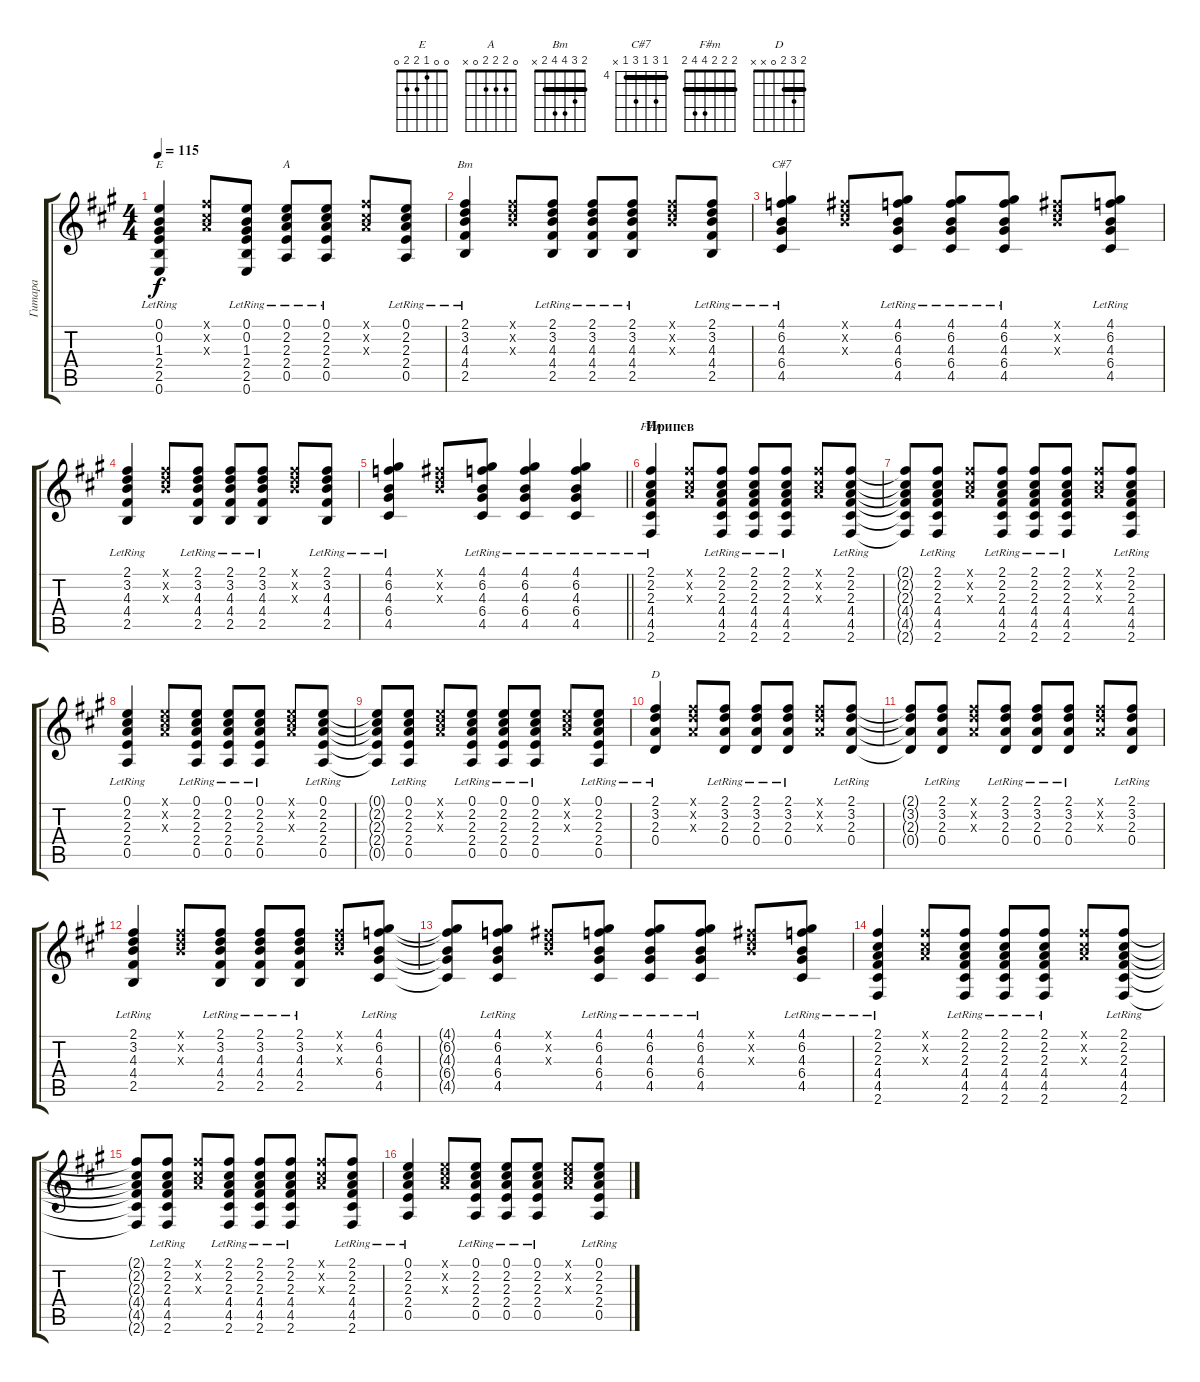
\track ("Гитара" "Гитара") {instrument acousticguitarsteel}
\staff {score tabs}
\tuning (E4 B3 G3 D3 A2 E2) {hide}
\chord ("E" 0 0 1 2 2 0)
\chord ("A" 0 2 2 2 0 x)
\chord ("Bm" 2 3 4 4 2 x) {barre 2}
\chord ("C#7" 4 6 4 6 4 x) {firstfret 4 barre 4}
\chord ("F#m" 2 2 2 4 4 2) {barre 2}
\chord ("D" 2 3 2 0 x x) {barre 2}
\ts (4 4)
\tempo 115
\clef g2
\ks f#minor
(0.1{lr} 0.2{lr} 1.3{lr} 2.4{lr} 2.5{lr} 0.6{lr}).4{ch "E" dy f} (2.1{x} 2.2{x} 2.3{x}).8 (0.1{lr} 0.2{lr} 1.3{lr} 2.4{lr} 2.5{lr} 0.6{lr}).8 (0.1{lr} 2.2{lr} 2.3{lr} 2.4{lr} 0.5{lr}).8{ch "A"} (0.1{lr} 2.2{lr} 2.3{lr} 2.4{lr} 0.5{lr}).8 (2.1{x} 2.2{x} 2.3{x}).8 (0.1{lr} 2.2{lr} 2.3{lr} 2.4{lr} 0.5{lr}).8 |
(2.1{lr} 3.2{lr} 4.3{lr} 4.4{lr} 2.5{lr}).4{ch "Bm"} (2.1{x} 3.2{x} 4.3{x}).8 (2.1{lr} 3.2{lr} 4.3{lr} 4.4{lr} 2.5{lr}).8 (2.1{lr} 3.2{lr} 4.3{lr} 4.4{lr} 2.5{lr}).8 (2.1{lr} 3.2{lr} 4.3{lr} 4.4{lr} 2.5{lr}).8 (2.1{x} 3.2{x} 4.3{x}).8 (2.1{lr} 3.2{lr} 4.3{lr} 4.4{lr} 2.5{lr}).8 |
(4.1{lr} 6.2{lr} 4.3{lr} 6.4{lr} 4.5{lr}).4{ch "C#7"} (2.1{x} 3.2{x} 4.3{x}).8 (4.1{lr} 6.2{lr} 4.3{lr} 6.4{lr} 4.5{lr}).8 (4.1{lr} 6.2{lr} 4.3{lr} 6.4{lr} 4.5{lr}).8 (4.1{lr} 6.2{lr} 4.3{lr} 6.4{lr} 4.5{lr}).8 (2.1{x} 3.2{x} 4.3{x}).8 (4.1{lr} 6.2{lr} 4.3{lr} 6.4{lr} 4.5{lr}).8 |
(2.1{lr} 3.2{lr} 4.3{lr} 4.4{lr} 2.5{lr}).4 (2.1{x} 3.2{x} 4.3{x}).8 (2.1{lr} 3.2{lr} 4.3{lr} 4.4{lr} 2.5{lr}).8 (2.1{lr} 3.2{lr} 4.3{lr} 4.4{lr} 2.5{lr}).8 (2.1{lr} 3.2{lr} 4.3{lr} 4.4{lr} 2.5{lr}).8 (2.1{x} 3.2{x} 4.3{x}).8 (2.1{lr} 3.2{lr} 4.3{lr} 4.4{lr} 2.5{lr}).8 |
\barLineRight lightlight
(4.1{lr} 6.2{lr} 4.3{lr} 6.4{lr} 4.5{lr}).4 (2.1{x} 3.2{x} 4.3{x}).8 (4.1{lr} 6.2{lr} 4.3{lr} 6.4{lr} 4.5{lr}).8 (4.1{lr} 6.2{lr} 4.3{lr} 6.4{lr} 4.5{lr}).4 (4.1{lr} 6.2{lr} 4.3{lr} 6.4{lr} 4.5{lr}).4 |
\section ("" "Припев")
(2.1{lr} 2.2{lr} 2.3{lr} 4.4{lr} 4.5{lr} 2.6{lr}).4{ch "F#m"} (2.1{x} 2.2{x} 2.3{x}).8 (2.1{lr} 2.2{lr} 2.3{lr} 4.4{lr} 4.5{lr} 2.6{lr}).8 (2.1{lr} 2.2{lr} 2.3{lr} 4.4{lr} 4.5{lr} 2.6{lr}).8 (2.1{lr} 2.2{lr} 2.3{lr} 4.4{lr} 4.5{lr} 2.6{lr}).8 (2.1{x} 2.2{x} 2.3{x}).8 (2.1{lr} 2.2{lr} 2.3{lr} 4.4{lr} 4.5{lr} 2.6{lr}).8 |
(2.1{t} 2.2{t} 2.3{t} 4.4{t} 4.5{t} 2.6{t}).8 (2.1{lr} 2.2{lr} 2.3{lr} 4.4{lr} 4.5{lr} 2.6{lr}).8 (2.1{x} 2.2{x} 2.3{x}).8 (2.1{lr} 2.2{lr} 2.3{lr} 4.4{lr} 4.5{lr} 2.6{lr}).8 (2.1{lr} 2.2{lr} 2.3{lr} 4.4{lr} 4.5{lr} 2.6{lr}).8 (2.1{lr} 2.2{lr} 2.3{lr} 4.4{lr} 4.5{lr} 2.6{lr}).8 (2.1{x} 2.2{x} 2.3{x}).8 (2.1{lr} 2.2{lr} 2.3{lr} 4.4{lr} 4.5{lr} 2.6{lr}).8 |
(0.1{lr} 2.2{lr} 2.3{lr} 2.4{lr} 0.5{lr}).4 (0.1{x} 2.2{x} 2.3{x}).8 (0.1{lr} 2.2{lr} 2.3{lr} 2.4{lr} 0.5{lr}).8 (0.1{lr} 2.2{lr} 2.3{lr} 2.4{lr} 0.5{lr}).8 (0.1{lr} 2.2{lr} 2.3{lr} 2.4{lr} 0.5{lr}).8 (0.1{x} 2.2{x} 2.3{x}).8 (0.1{lr} 2.2{lr} 2.3{lr} 2.4{lr} 0.5{lr}).8 |
(0.1{t} 2.2{t} 2.3{t} 2.4{t} 0.5{t}).8 (0.1{lr} 2.2{lr} 2.3{lr} 2.4{lr} 0.5{lr}).8 (0.1{x} 2.2{x} 2.3{x}).8 (0.1{lr} 2.2{lr} 2.3{lr} 2.4{lr} 0.5{lr}).8 (0.1{lr} 2.2{lr} 2.3{lr} 2.4{lr} 0.5{lr}).8 (0.1{lr} 2.2{lr} 2.3{lr} 2.4{lr} 0.5{lr}).8 (0.1{x} 2.2{x} 2.3{x}).8 (0.1{lr} 2.2{lr} 2.3{lr} 2.4{lr} 0.5{lr}).8 |
(2.1{lr} 3.2{lr} 2.3{lr} 0.4{lr}).4{ch "D"} (2.1{x} 3.2{x} 2.3{x}).8 (2.1{lr} 3.2{lr} 2.3{lr} 0.4{lr}).8 (2.1{lr} 3.2{lr} 2.3{lr} 0.4{lr}).8 (2.1{lr} 3.2{lr} 2.3{lr} 0.4{lr}).8 (2.1{x} 3.2{x} 2.3{x}).8 (2.1{lr} 3.2{lr} 2.3{lr} 0.4{lr}).8 |
(2.1{t} 3.2{t} 2.3{t} 0.4{t}).8 (2.1{lr} 3.2{lr} 2.3{lr} 0.4{lr}).8 (2.1{x} 3.2{x} 2.3{x}).8 (2.1{lr} 3.2{lr} 2.3{lr} 0.4{lr}).8 (2.1{lr} 3.2{lr} 2.3{lr} 0.4{lr}).8 (2.1{lr} 3.2{lr} 2.3{lr} 0.4{lr}).8 (2.1{x} 3.2{x} 2.3{x}).8 (2.1{lr} 3.2{lr} 2.3{lr} 0.4{lr}).8 |
(2.1{lr} 3.2{lr} 4.3{lr} 4.4{lr} 2.5{lr}).4 (2.1{x} 3.2{x} 4.3{x}).8 (2.1{lr} 3.2{lr} 4.3{lr} 4.4{lr} 2.5{lr}).8 (2.1{lr} 3.2{lr} 4.3{lr} 4.4{lr} 2.5{lr}).8 (2.1{lr} 3.2{lr} 4.3{lr} 4.4{lr} 2.5{lr}).8 (2.1{x} 3.2{x} 4.3{x}).8 (4.1{lr} 6.2{lr} 4.3{lr} 6.4{lr} 4.5{lr}).8 |
(4.1{t} 6.2{t} 4.3{t} 6.4{t} 4.5{t}).8 (4.1{lr} 6.2{lr} 4.3{lr} 6.4{lr} 4.5{lr}).8 (2.1{x} 3.2{x} 4.3{x}).8 (4.1{lr} 6.2{lr} 4.3{lr} 6.4{lr} 4.5{lr}).8 (4.1{lr} 6.2{lr} 4.3{lr} 6.4{lr} 4.5{lr}).8 (4.1{lr} 6.2{lr} 4.3{lr} 6.4{lr} 4.5{lr}).8 (2.1{x} 3.2{x} 4.3{x}).8 (4.1{lr} 6.2{lr} 4.3{lr} 6.4{lr} 4.5{lr}).8 |
(2.1{lr} 2.2{lr} 2.3{lr} 4.4{lr} 4.5{lr} 2.6{lr}).4 (2.1{x} 2.2{x} 2.3{x}).8 (2.1{lr} 2.2{lr} 2.3{lr} 4.4{lr} 4.5{lr} 2.6{lr}).8 (2.1{lr} 2.2{lr} 2.3{lr} 4.4{lr} 4.5{lr} 2.6{lr}).8 (2.1{lr} 2.2{lr} 2.3{lr} 4.4{lr} 4.5{lr} 2.6{lr}).8 (2.1{x} 2.2{x} 2.3{x}).8 (2.1{lr} 2.2{lr} 2.3{lr} 4.4{lr} 4.5{lr} 2.6{lr}).8 |
(2.1{t} 2.2{t} 2.3{t} 4.4{t} 4.5{t} 2.6{t}).8 (2.1{lr} 2.2{lr} 2.3{lr} 4.4{lr} 4.5{lr} 2.6{lr}).8 (2.1{x} 2.2{x} 2.3{x}).8 (2.1{lr} 2.2{lr} 2.3{lr} 4.4{lr} 4.5{lr} 2.6{lr}).8 (2.1{lr} 2.2{lr} 2.3{lr} 4.4{lr} 4.5{lr} 2.6{lr}).8 (2.1{lr} 2.2{lr} 2.3{lr} 4.4{lr} 4.5{lr} 2.6{lr}).8 (2.1{x} 2.2{x} 2.3{x}).8 (2.1{lr} 2.2{lr} 2.3{lr} 4.4{lr} 4.5{lr} 2.6{lr}).8 |
(0.1{lr} 2.2{lr} 2.3{lr} 2.4{lr} 0.5{lr}).4 (0.1{x} 2.2{x} 2.3{x}).8 (0.1{lr} 2.2{lr} 2.3{lr} 2.4{lr} 0.5{lr}).8 (0.1{lr} 2.2{lr} 2.3{lr} 2.4{lr} 0.5{lr}).8 (0.1{lr} 2.2{lr} 2.3{lr} 2.4{lr} 0.5{lr}).8 (0.1{x} 2.2{x} 2.3{x}).8 (0.1{lr} 2.2{lr} 2.3{lr} 2.4{lr} 0.5{lr}).8
